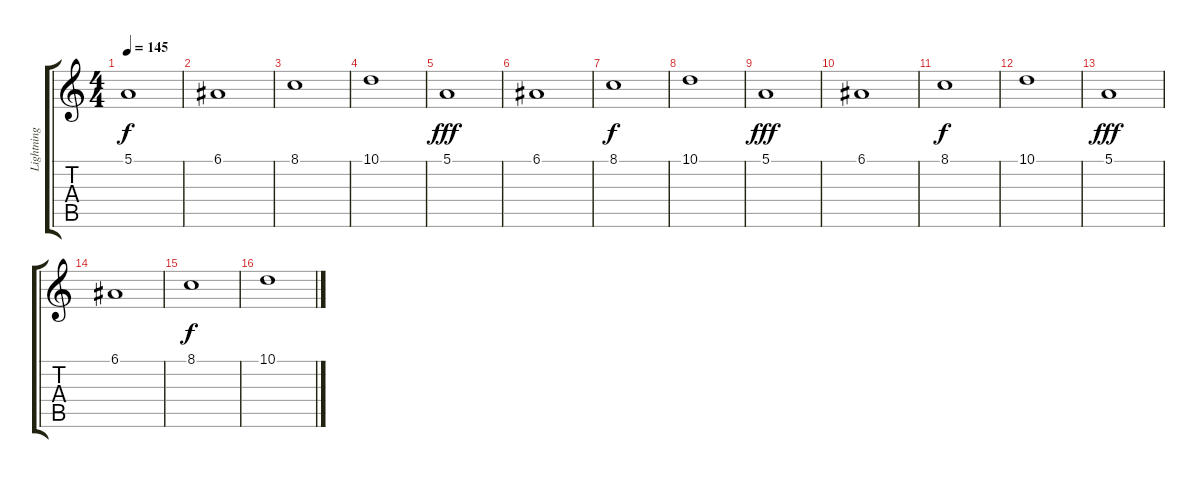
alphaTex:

\track ("Lightning" "Lightning") {instrument violin}
\staff {score tabs}
\tuning (E4 B3 G3 D3 A2 E2) {hide}
\ts (4 4)
\tempo 145
\clef g2
\ks c
5.1.1{dy f} |
6.1.1 |
8.1.1 |
10.1.1 |
5.1.1{dy fff} |
6.1.1 |
8.1.1{dy f} |
10.1.1 |
5.1.1{dy fff} |
6.1.1 |
8.1.1{dy f} |
10.1.1 |
5.1.1{dy fff} |
6.1.1 |
8.1.1{dy f} |
10.1.1
